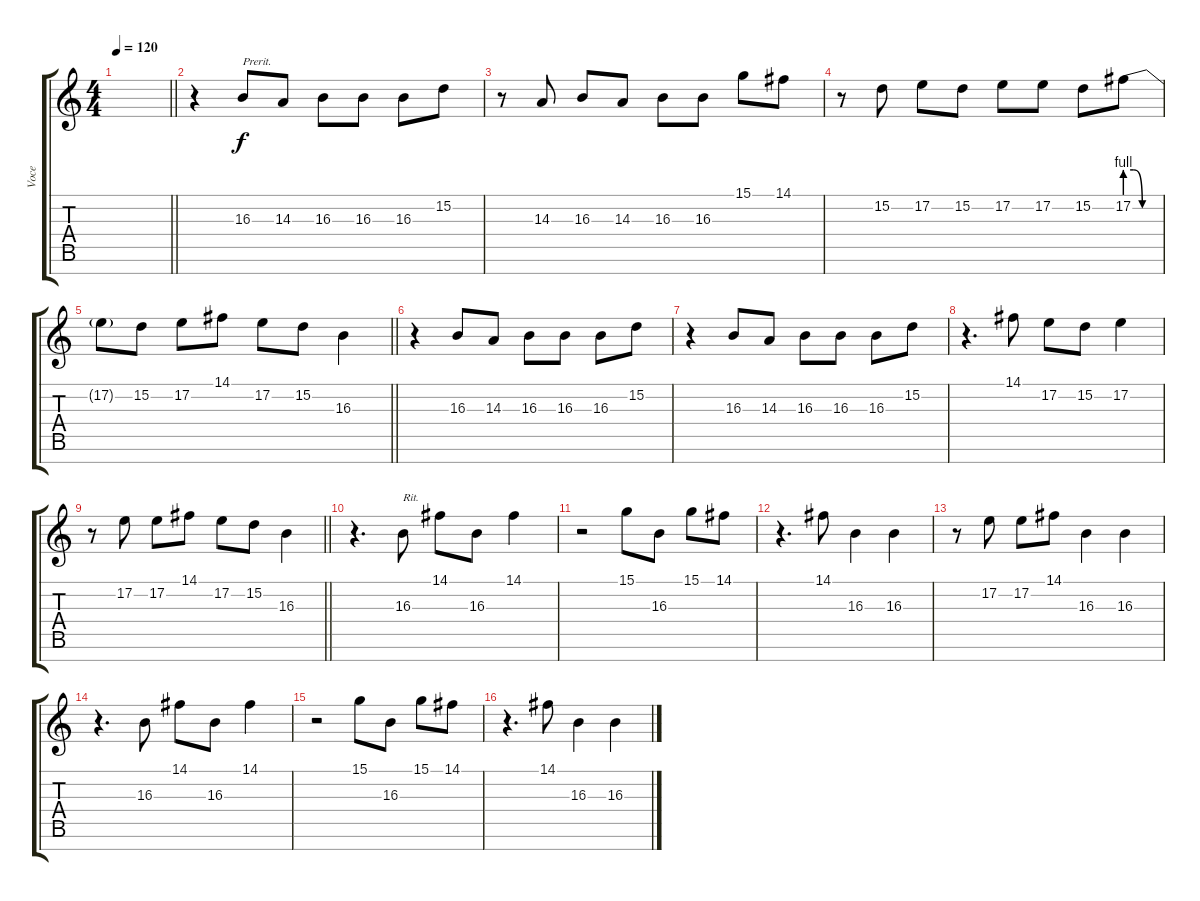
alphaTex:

\track ("Voce" "Voce") {instrument lead1square}
\staff {score tabs}
\tuning (E4 B3 G3 D3 A2 E2 B1) {hide}
\ts (4 4)
\tempo 120
\clef g2
\barLineRight lightlight
\ks c
|
r.4 16.3.8{txt "Prerit."} 14.3.8 16.3.8 16.3.8 16.3.8 15.2.8 |
r.8 14.3.8 16.3.8 14.3.8 16.3.8 16.3.8 15.1.8 14.1.8 |
r.8 15.2.8 17.2.8 15.2.8 17.2.8 17.2.8 15.2.8 17.2{be (custom 0 4 15 4 30 0 60 0)}.8 |
\barLineRight lightlight
17.2{t}.8 15.2.8 17.2.8 14.1.8 17.2.8 15.2.8 16.3.4 |
r.4 16.3.8 14.3.8 16.3.8 16.3.8 16.3.8 15.2.8 |
r.4 16.3.8 14.3.8 16.3.8 16.3.8 16.3.8 15.2.8 |
r.4{d} 14.1.8 17.2.8 15.2.8 17.2.4 |
\barLineRight lightlight
r.8 17.2.8 17.2.8 14.1.8 17.2.8 15.2.8 16.3.4 |
r.4{d} 16.3.8{txt "Rit."} 14.1.8 16.3.8 14.1.4 |
r.2 15.1.8 16.3.8 15.1.8 14.1.8 |
r.4{d} 14.1.8 16.3.4 16.3.4 |
r.8 17.2.8 17.2.8 14.1.8 16.3.4 16.3.4 |
r.4{d} 16.3.8 14.1.8 16.3.8 14.1.4 |
r.2 15.1.8 16.3.8 15.1.8 14.1.8 |
r.4{d} 14.1.8 16.3.4 16.3.4
